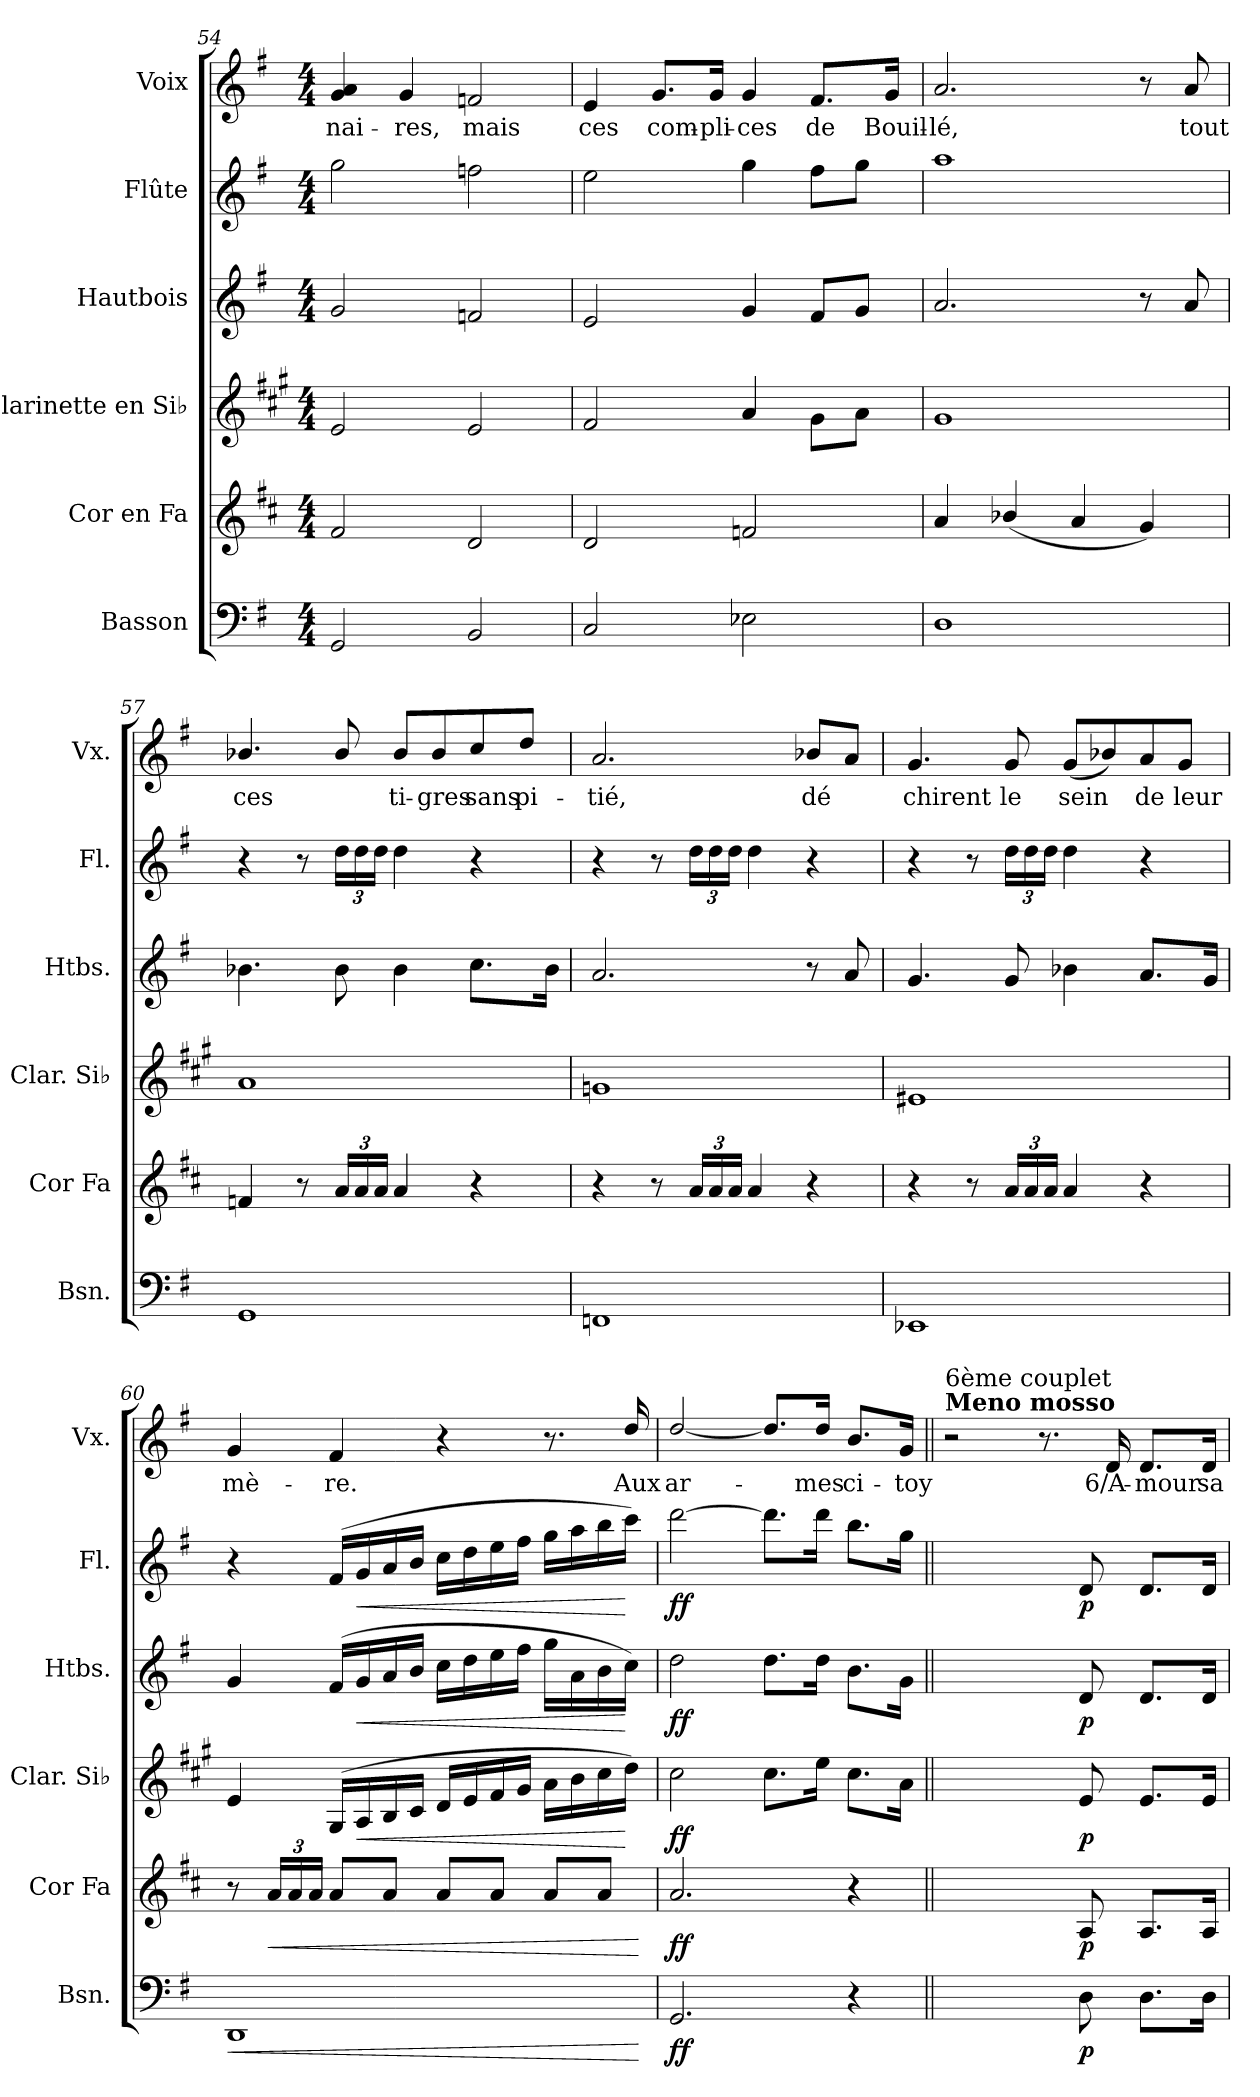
**kern	**dynam	**kern	**dynam	**kern	**dynam	**kern	**dynam	**kern	**dynam	**kern	**text
*part6	*part6	*part5	*part5	*part4	*part4	*part3	*part3	*part2	*part2	*part1	*part1
*staff6	*staff6	*staff5	*staff5	*staff4	*staff4	*staff3	*staff3	*staff2	*staff2	*staff1	*staff1
*I"Basson	*	*I"Cor en Fa	*	*I"Clarinette en Si♭	*	*I"Hautbois	*	*I"Flûte	*	*I"Voix	*
*I'Bsn.	*	*I'Cor Fa	*	*I'Clar. Si♭	*	*I'Htbs.	*	*I'Fl.	*	*I'Vx.	*
*clefF4	*	*clefG2	*	*clefG2	*	*clefG2	*	*clefG2	*	*clefG2	*
*	*	*ITrd4c7	*	*ITrd1c2	*	*	*	*	*	*	*
*k[f#]	*	*k[f#]	*	*k[f#]	*	*k[f#]	*	*k[f#]	*	*k[f#]	*
*M4/4	*	*M4/4	*	*M4/4	*	*M4/4	*	*M4/4	*	*M4/4	*
=54	=54	=54	=54	=54	=54	=54	=54	=54	=54	=54	=54
!	!	!	!	!	!	!	!	!	!	!	!LO:LY:b
2GG/	.	2B/	.	2d/	.	2g/	.	2gg\	.	4g/ 4a/	-nai-
!	!	!	!	!	!	!	!	!	!	!	!LO:LY:b
.	.	.	.	.	.	.	.	.	.	4g/	-res,
!	!	!	!	!	!	!	!	!	!	!	!LO:LY:b
2BB/	.	2G/	.	2d/	.	2fn/	.	2ffn\	.	2fn/	mais
!!LO:LB:g=z
=55	=55	=55	=55	=55	=55	=55	=55	=55	=55	=55	=55
!	!	!	!	!	!	!	!	!	!	!	!LO:LY:b
2C/	.	2G/	.	2e/	.	2e/	.	2ee\	.	4e/	ces
!	!	!	!	!	!	!	!	!	!	!	!LO:LY:b
.	.	.	.	.	.	.	.	.	.	8.g/L	com-
!	!	!	!	!	!	!	!	!	!	!	!LO:LY:b
.	.	.	.	.	.	.	.	.	.	16g/Jk	-pli-
!	!	!	!	!	!	!	!	!	!	!	!LO:LY:b
2E-X\	.	2B-X/	.	4g/	.	4g/	.	4gg\	.	4g/	-ces
!	!	!	!	!	!	!	!	!	!	!	!LO:LY:b
.	.	.	.	8f#\L	.	8f#/L	.	8ff#\L	.	8.f#/L	de
.	.	.	.	8g\J	.	8g/J	.	8gg\J	.	.	.
!	!	!	!	!	!	!	!	!	!	!	!LO:LY:b
.	.	.	.	.	.	.	.	.	.	16g/Jk	Bouil-
=56	=56	=56	=56	=56	=56	=56	=56	=56	=56	=56	=56
!	!	!	!	!	!	!	!	!	!	!	!LO:LY:b
1D	.	4d/	.	1f#	.	2.a/	.	1aa	.	2.a/	-lé,
.	.	(<4e-X/	.	.	.	.	.	.	.	.	.
.	.	4d/	.	.	.	.	.	.	.	.	.
.	.	4c/)	.	.	.	8r	.	.	.	8r	.
!	!	!	!	!	!	!	!	!	!	!	!LO:LY:b
.	.	.	.	.	.	8a/	.	.	.	8a/	tout
=57	=57	=57	=57	=57	=57	=57	=57	=57	=57	=57	=57
!	!	!	!	!	!	!	!	!	!	!	!LO:LY:b
1GG	.	4B-X/	.	1g	.	4.b-X\	.	4r	.	4.b-X/	ces
.	.	8r	.	.	.	.	.	8r	.	.	.
*	*	*Xbrackettup	*	*	*	*	*	*Xbrackettup	*	*	*
.	.	24d/LL	.	.	.	8b-\	.	24dd\LL	.	8b-/	.
.	.	24d/	.	.	.	.	.	24dd\	.	.	.
.	.	24d/JJ	.	.	.	.	.	24dd\JJ	.	.	.
!	!	!	!	!	!	!	!	!	!	!	!LO:LY:b
.	.	4d/	.	.	.	4b-\	.	4dd\	.	8b-/L	ti-
!	!	!	!	!	!	!	!	!	!	!	!LO:LY:b
.	.	.	.	.	.	.	.	.	.	8b-/	-gres
!	!	!	!	!	!	!	!	!	!	!	!LO:LY:b
.	.	4r	.	.	.	8.cc\L	.	4r	.	8cc/	sans
!	!	!	!	!	!	!	!	!	!	!	!LO:LY:b
.	.	.	.	.	.	.	.	.	.	8dd/J	pi-
.	.	.	.	.	.	16b-\Jk	.	.	.	.	.
=58	=58	=58	=58	=58	=58	=58	=58	=58	=58	=58	=58
!	!	!	!	!	!	!	!	!	!	!	!LO:LY:b
1FFn	.	4r	.	1fn	.	2.a/	.	4r	.	2.a/	-tié,
.	.	8r	.	.	.	.	.	8r	.	.	.
.	.	24d/LL	.	.	.	.	.	24dd\LL	.	.	.
.	.	24d/	.	.	.	.	.	24dd\	.	.	.
.	.	24d/JJ	.	.	.	.	.	24dd\JJ	.	.	.
.	.	4d/	.	.	.	.	.	4dd\	.	.	.
!	!	!	!	!	!	!	!	!	!	!	!LO:LY:b
.	.	4r	.	.	.	8r	.	4r	.	8b-X/L	-dé
.	.	.	.	.	.	8a/	.	.	.	8a/J	.
=59	=59	=59	=59	=59	=59	=59	=59	=59	=59	=59	=59
!	!	!	!	!	!	!	!	!	!	!	!LO:LY:b
1EE-X	.	4r	.	1d#X	.	4.g/	.	4r	.	4.g/	chirent
.	.	8r	.	.	.	.	.	8r	.	.	.
!	!	!	!	!	!	!	!	!	!	!	!LO:LY:b
.	.	24d/LL	.	.	.	8g/	.	24dd\LL	.	8g/	le
.	.	24d/	.	.	.	.	.	24dd\	.	.	.
.	.	24d/JJ	.	.	.	.	.	24dd\JJ	.	.	.
!	!	!	!	!	!	!	!	!	!	!	!LO:LY:b
.	.	4d/	.	.	.	4b-X\	.	4dd\	.	(<8g/L	-sein
.	.	.	.	.	.	.	.	.	.	8b-X/)	.
!	!	!	!	!	!	!	!	!	!	!	!LO:LY:b
.	.	4r	.	.	.	8.a/L	.	4r	.	8a/	de
!	!	!	!	!	!	!	!	!	!	!	!LO:LY:b
.	.	.	.	.	.	.	.	.	.	8g/J	leur
.	.	.	.	.	.	16g/Jk	.	.	.	.	.
=60	=60	=60	=60	=60	=60	=60	=60	=60	=60	=60	=60
!	!LO:HP:b	!	!	!	!	!	!	!	!	!	!LO:LY:b
1DD	<	8r	.	4d/	.	4g/	.	4r	.	4g/	mè-
!	!	!	!LO:HP:b	!	!	!	!	!	!	!	!
.	.	24d/LL	<	.	.	.	.	.	.	.	.
.	.	24d/	.	.	.	.	.	.	.	.	.
.	.	24d/JJ	.	.	.	.	.	.	.	.	.
!	!	!	!	!	!	!	!	!	!	!	!LO:LY:b
.	.	8d/L	.	(>16F#/LL	.	(>16f#/LL	.	(>16f#/LL	.	4f#/	-re.
!	!	!	!	!	!LO:HP:b	!	!LO:HP:b	!	!LO:HP:b	!	!
.	.	.	.	16G/	<	16g/	<	16g/	<	.	.
.	.	8d/J	.	16A/	.	16a/	.	16a/	.	.	.
.	.	.	.	16B/JJ	.	16b/JJ	.	16b/JJ	.	.	.
.	.	8d/L	.	16c/LL	.	16cc\LL	.	16cc\LL	.	4r	.
.	.	.	.	16d/	.	16dd\	.	16dd\	.	.	.
.	.	8d/J	.	16e/	.	16ee\	.	16ee\	.	.	.
.	.	.	.	16f#/JJ	.	16ff#\JJ	.	16ff#\JJ	.	.	.
.	.	8d/L	.	16g\LL	.	16gg\LL	.	16gg\LL	.	8.r	.
.	.	.	.	16a\	.	16a\	.	16aa\	.	.	.
.	.	8d/J	.	16b\	.	16b\	.	16bb\	.	.	.
!	!	!	!	!	!	!	!	!	!	!	!LO:LY:b
.	.	.	.	16cc\JJ)	[	16cc\JJ)	[	16ccc\JJ)	[	16dd/	Aux
.	[	.	[	.	.	.	.	.	.	.	.
=61	=61	=61	=61	=61	=61	=61	=61	=61	=61	=61	=61
!	!LO:DY:b	!	!LO:DY:b	!	!LO:DY:b	!	!LO:DY:b	!	!LO:DY:b	!	!LO:LY:b
2.GG/	ff	2.d/	ff	2b\	ff	2dd\	ff	[2ddd\	ff	[2dd/	ar-
.	.	.	.	8.b\L	.	8.dd\L	.	8.ddd\L]	.	8.dd/L]	.
!	!	!	!	!	!	!	!	!	!	!	!LO:LY:b
.	.	.	.	16dd\Jk	.	16dd\Jk	.	16ddd\Jk	.	16dd/Jk	-mes
!	!	!	!	!	!	!	!	!	!	!	!LO:LY:b
4r	.	4r	.	8.b\L	.	8.b\L	.	8.bb\L	.	8.b/L	ci-
!	!	!	!	!	!	!	!	!	!	!	!LO:LY:b
.	.	.	.	16g\Jk	.	16g\Jk	.	16gg\Jk	.	16g/Jk	-toy
=62||	=62||	=62||	=62||	=62||	=62||	=62||	=62||	=62||	=62||	=62||	=62||
*	*	*	*	*	*	*	*	*	*	*MM92	*
!	!	!	!	!	!	!	!	!	!	!LO:TX:a:B:t=Meno mosso	!
!	!	!	!	!	!	!	!	!	!	!LO:TX:t=6ème couplet	!
2ryy	.	2ryy	.	2ryy	.	2ryy	.	2ryy	.	2r	.
8ryy	.	8ryy	.	8ryy	.	8ryy	.	8ryy	.	8.r	.
!	!LO:DY:b	!	!LO:DY:b	!	!LO:DY:b	!	!LO:DY:b	!	!LO:DY:b	!	!
8D\	p	8D/	p	8d/	p	8d/	p	8d/	p	.	.
!	!	!	!	!	!	!	!	!	!	!	!LO:LY:b
.	.	.	.	.	.	.	.	.	.	16d/	6/A-
!	!	!	!	!	!	!	!	!	!	!	!LO:LY:b
8.D\L	.	8.D/L	.	8.d/L	.	8.d/L	.	8.d/L	.	8.d/L	-mour
!	!	!	!	!	!	!	!	!	!	!	!LO:LY:b
16D\Jk	.	16D/Jk	.	16d/Jk	.	16d/Jk	.	16d/Jk	.	16d/Jk	sa-
=	=	=	=	=	=	=	=	=	=	=	=
*-	*-	*-	*-	*-	*-	*-	*-	*-	*-	*-	*-
